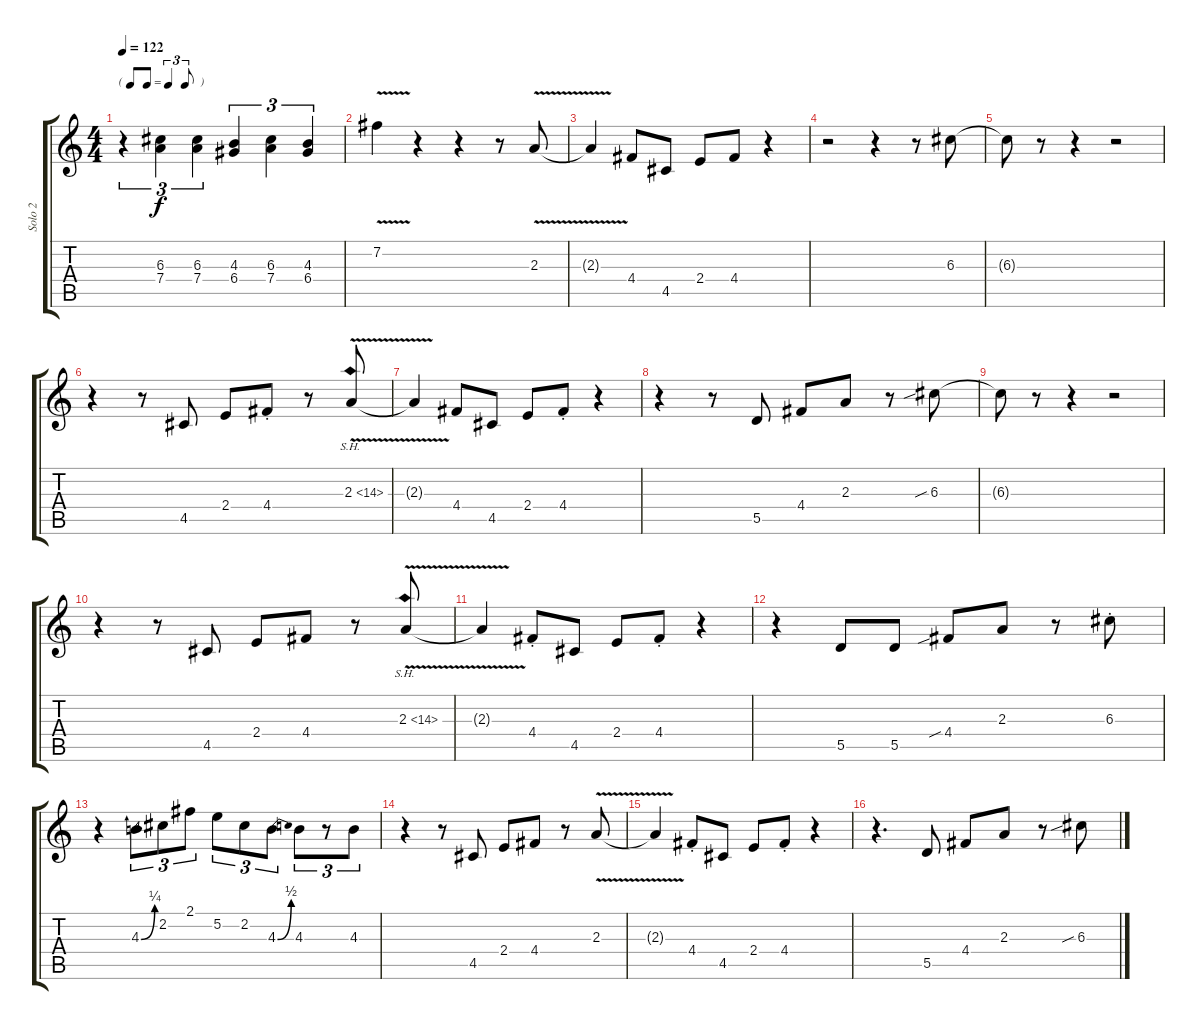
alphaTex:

\track ("Solo 2" "Solo 2") {instrument acousticguitarsteel}
\staff {score tabs}
\tuning (E4 B3 G3 D3 A2 E2) {hide}
\ts (4 4)
\tf triplet8th
\tempo 122
\clef g2
\ks c
r.4{tu (3 2) dy f} (6.3 7.4).4{tu (3 2)} (6.3 7.4).4{tu (3 2)} (4.3 6.4).4{tu (3 2)} (6.3 7.4).4{tu (3 2)} (4.3 6.4).4{tu (3 2)} |
7.2{v}.4 r.4 r.4 r.8 2.3{v}.8 |
2.3{t}.4 4.4.8 4.5.8 2.4.8 4.4.8 r.4 |
r.2 r.4 r.8 6.3.8 |
6.3{t}.8 r.8 r.4 r.2 |
r.4 r.8 4.5.8 2.4.8 4.4{st}.8 r.8 2.3{sh 12 v}.8 |
2.3{t}.4 4.4.8 4.5.8 2.4.8 4.4{st}.8 r.4 |
r.4 r.8 5.5.8 4.4.8 2.3.8 r.8 6.3{sib}.8 |
6.3{t}.8 r.8 r.4 r.2 |
r.4 r.8 4.5.8 2.4.8 4.4.8 r.8 2.3{sh 12 v}.8 |
2.3{t}.4 4.4{st}.8 4.5.8 2.4.8 4.4{st}.8 r.4 |
r.4 5.5.8 5.5.8 4.4{sib}.8 2.3.8 r.8 6.3{st}.8 |
r.4 4.3{be (bend 0 0 60 1)}.8{tu (3 2)} 2.2.8{tu (3 2)} 2.1.8{tu (3 2)} 5.2.8{tu (3 2)} 2.2.8{tu (3 2)} 4.3{be (bend 0 0 60 2)}.8{tu (3 2)} 4.3.8{tu (3 2)} r.8{tu (3 2)} 4.3.8{tu (3 2)} |
r.4 r.8 4.5.8 2.4.8 4.4.8 r.8 2.3{v}.8 |
2.3{t}.4 4.4{st}.8 4.5.8 2.4.8 4.4{st}.8 r.4 |
r.4{d} 5.5.8 4.4.8 2.3.8 r.8 6.3{sib}.8
